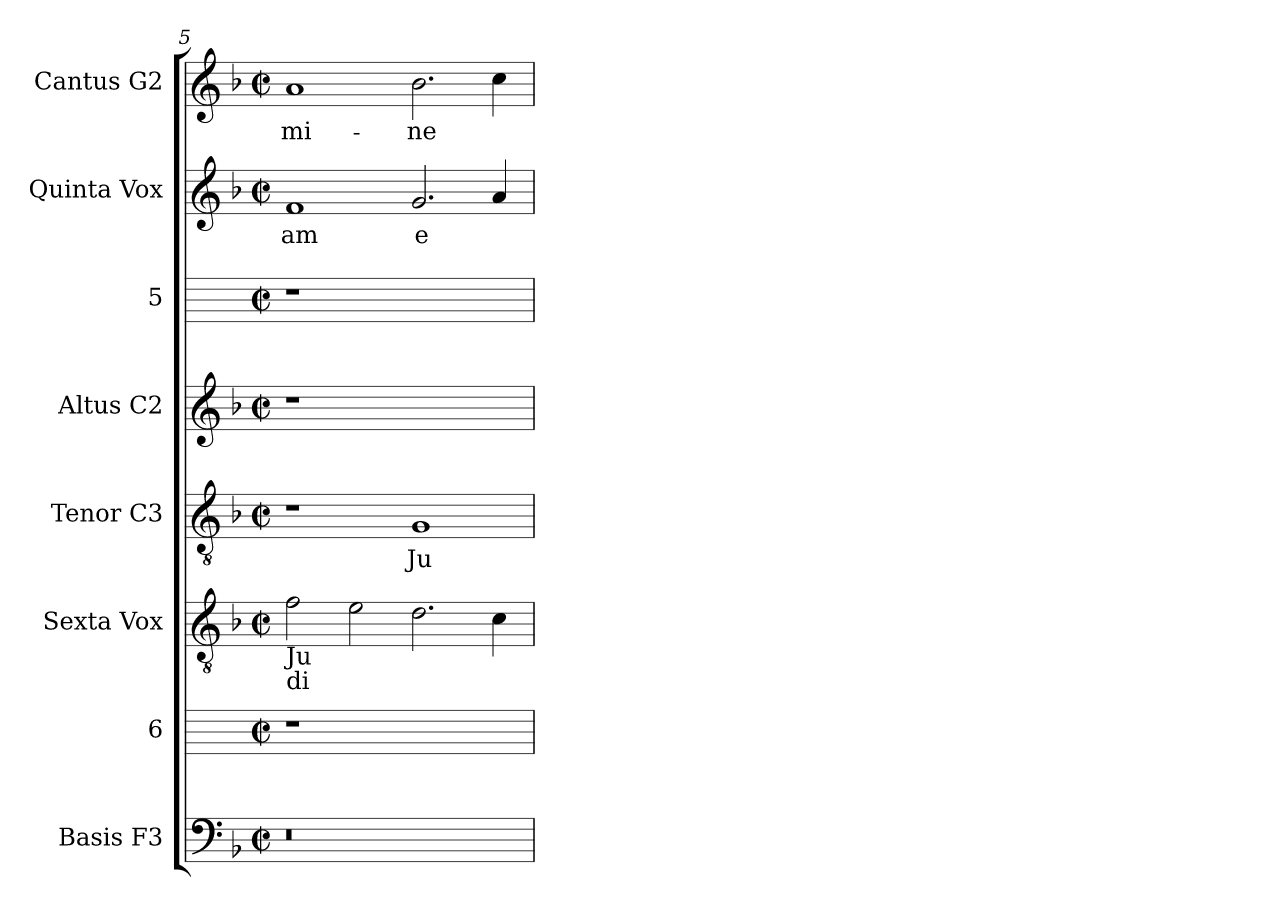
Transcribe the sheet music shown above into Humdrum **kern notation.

**kern	**kern	**kern	**kern	**text	**kern	**kern	**kern	**text	**kern	**text
*part8	*part7	*part6	*part5	*part5	*part4	*part3	*part2	*part2	*part1	*part1
*staff8	*staff7	*staff6	*staff5	*staff5	*staff4	*staff3	*staff2	*staff2	*staff1	*staff1
*I"Basis  F3	*I"6	*I"Sexta  Vox	*I"Tenor  C3	*	*I"Altus  C2	*I"5	*I"Quinta  Vox	*	*I"Cantus  G2	*
*I'B	*	*	*I'T	*	*I'A	*	*	*	*I'C	*
*clefF4	*	*clefGv2	*clefGv2	*	*clefG2	*	*clefG2	*	*clefG2	*
*k[b-]	*k[]	*k[b-]	*k[b-]	*	*k[b-]	*k[]	*k[b-]	*	*k[b-]	*
*F:	*C:	*F:	*F:	*	*F:	*C:	*F:	*	*F:	*
*M2/2	*M2/2	*M2/2	*M2/2	*	*M2/2	*M2/2	*M2/2	*	*M2/2	*
*met(c|)	*met(c|)	*met(c|)	*met(c|)	*	*met(c|)	*met(c|)	*met(c|)	*	*met(c|)	*
=5	=5	=5	=5	=5	=5	=5	=5	=5	=5	=5
!	!	!LO:TX:b:t=Ju	!	!	!	!	!	!	!	!
!	!	!LO:TX:b:t=di	!	!	!	!	!	!	!	!
!	!	!	!	!	!	!	!	!LO:LY:b:cj	!	!LO:LY:b:cj
0r	1r	2f\	1r	.	1r	1r	1f	-am	1a	-mi-
.	.	2e\	.	.	.	.	.	.	.	.
!	!	!	!	!LO:LY:b:cj	!	!	!	!LO:LY:b:cj	!	!LO:LY:b:cj
.	1ryy	2.d\	1G	Ju-	1ryy	1ryy	2.g/	e-	2.b-\	-ne
!	!	!	!	!	!	!	!	!LO:LY:b:cj	!	!LO:LY:b:cj
.	.	4c\	.	.	.	.	4a/	--	4cc\	.
=	=	=	=	=	=	=	=	=	=	=
*-	*-	*-	*-	*-	*-	*-	*-	*-	*-	*-
